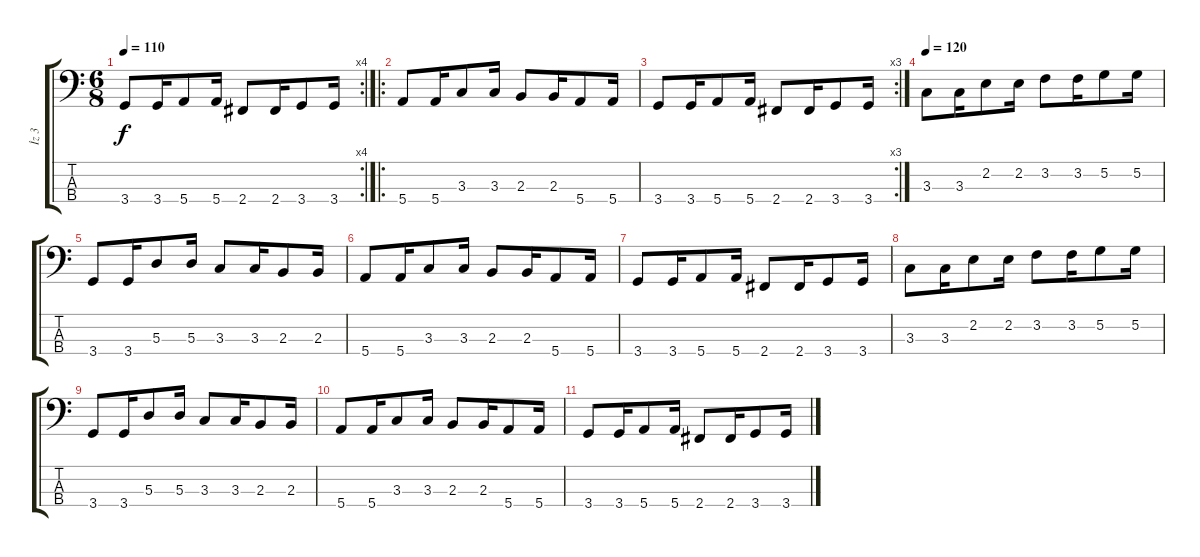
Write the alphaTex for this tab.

\track ("İz 3" "İz 3") {instrument electricbassfinger}
\staff {score tabs}
\tuning (G2 D2 A1 E1) {hide}
\rc 4
\ts (6 8)
\tempo 110
\clef f4
\ks c
3.4.8{dy f} 3.4.16 5.4.8 5.4.16 2.4.8 2.4.16 3.4.8 3.4.16 |
\ro
5.4.8 5.4.16 3.3.8 3.3.16 2.3.8 2.3.16 5.4.8 5.4.16 |
\rc 3
3.4.8 3.4.16 5.4.8 5.4.16 2.4.8 2.4.16 3.4.8 3.4.16 |
\tempo 120
3.3.8 3.3.16 2.2.8 2.2.16 3.2.8 3.2.16 5.2.8 5.2.16 |
3.4.8 3.4.16 5.3.8 5.3.16 3.3.8 3.3.16 2.3.8 2.3.16 |
5.4.8 5.4.16 3.3.8 3.3.16 2.3.8 2.3.16 5.4.8 5.4.16 |
3.4.8 3.4.16 5.4.8 5.4.16 2.4.8 2.4.16 3.4.8 3.4.16 |
3.3.8 3.3.16 2.2.8 2.2.16 3.2.8 3.2.16 5.2.8 5.2.16 |
3.4.8 3.4.16 5.3.8 5.3.16 3.3.8 3.3.16 2.3.8 2.3.16 |
5.4.8 5.4.16 3.3.8 3.3.16 2.3.8 2.3.16 5.4.8 5.4.16 |
3.4.8 3.4.16 5.4.8 5.4.16 2.4.8 2.4.16 3.4.8 3.4.16
